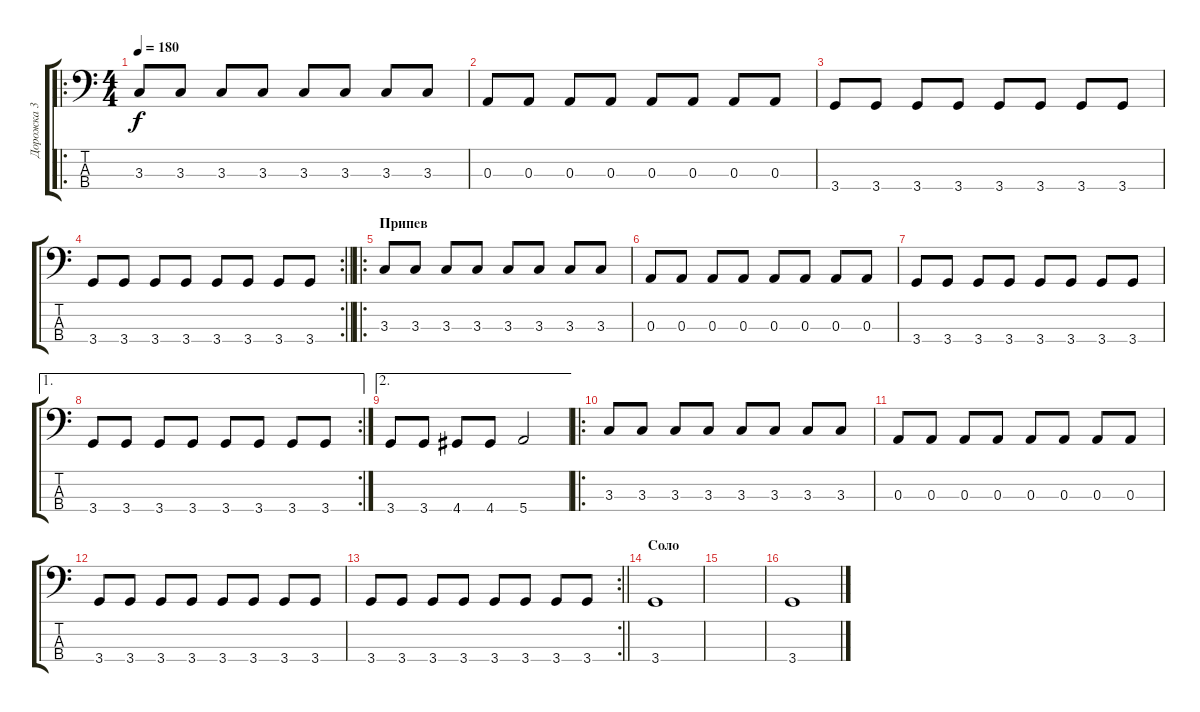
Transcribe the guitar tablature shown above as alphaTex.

\track ("Дорожка 3" "Дорожка 3") {instrument electricbasspick}
\staff {score tabs}
\tuning (G2 D2 A1 E1) {hide}
\ro
\ts (4 4)
\tempo 180
\clef f4
\ks c
3.3.8{dy f} 3.3.8 3.3.8 3.3.8 3.3.8 3.3.8 3.3.8 3.3.8 |
0.3.8 0.3.8 0.3.8 0.3.8 0.3.8 0.3.8 0.3.8 0.3.8 |
3.4.8 3.4.8 3.4.8 3.4.8 3.4.8 3.4.8 3.4.8 3.4.8 |
\rc 2
\barLineRight lightlight
3.4.8 3.4.8 3.4.8 3.4.8 3.4.8 3.4.8 3.4.8 3.4.8 |
\ro
\section ("" "Припев")
3.3.8 3.3.8 3.3.8 3.3.8 3.3.8 3.3.8 3.3.8 3.3.8 |
0.3.8 0.3.8 0.3.8 0.3.8 0.3.8 0.3.8 0.3.8 0.3.8 |
3.4.8 3.4.8 3.4.8 3.4.8 3.4.8 3.4.8 3.4.8 3.4.8 |
\ae 1
\rc 2
3.4.8 3.4.8 3.4.8 3.4.8 3.4.8 3.4.8 3.4.8 3.4.8 |
\ae 2
3.4.8 3.4.8 4.4.8 4.4.8 5.4.2 |
\ro
3.3.8 3.3.8 3.3.8 3.3.8 3.3.8 3.3.8 3.3.8 3.3.8 |
0.3.8 0.3.8 0.3.8 0.3.8 0.3.8 0.3.8 0.3.8 0.3.8 |
3.4.8 3.4.8 3.4.8 3.4.8 3.4.8 3.4.8 3.4.8 3.4.8 |
\rc 2
\barLineRight lightlight
3.4.8 3.4.8 3.4.8 3.4.8 3.4.8 3.4.8 3.4.8 3.4.8 |
\section ("" "Соло")
3.4.1 |
|
3.4.1
